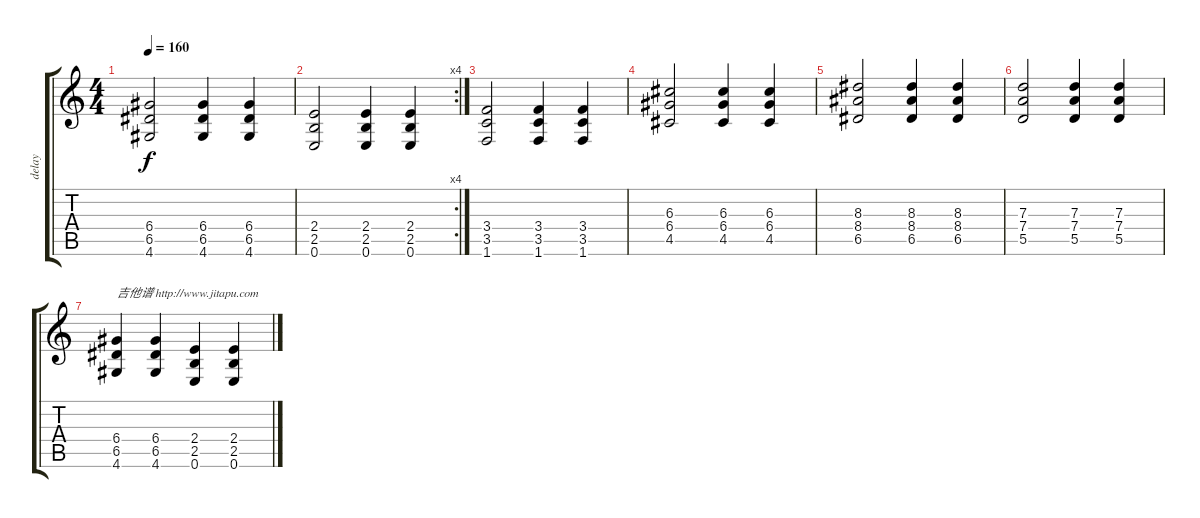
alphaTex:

\track ("delay" "delay") {instrument distortionguitar}
\staff {score tabs}
\tuning (E4 B3 G3 D3 A2 E2) {hide}
\ts (4 4)
\tempo 160
\clef g2
\ks c
(6.4 6.5 4.6).2{dy f} (6.4 6.5 4.6).4 (6.4 6.5 4.6).4 |
\rc 4
(2.4 2.5 0.6).2 (2.4 2.5 0.6).4 (2.4 2.5 0.6).4 |
(3.4 3.5 1.6).2 (3.4 3.5 1.6).4 (3.4 3.5 1.6).4 |
(6.3 6.4 4.5).2 (6.3 6.4 4.5).4 (6.3 6.4 4.5).4 |
(8.3 8.4 6.5).2 (8.3 8.4 6.5).4 (8.3 8.4 6.5).4 |
(7.3 7.4 5.5).2 (7.3 7.4 5.5).4 (7.3 7.4 5.5).4 |
(6.4 6.5 4.6).4{txt "吉他谱 http://www.jitapu.com"} (6.4 6.5 4.6).4 (2.4 2.5 0.6).4 (2.4 2.5 0.6).4
